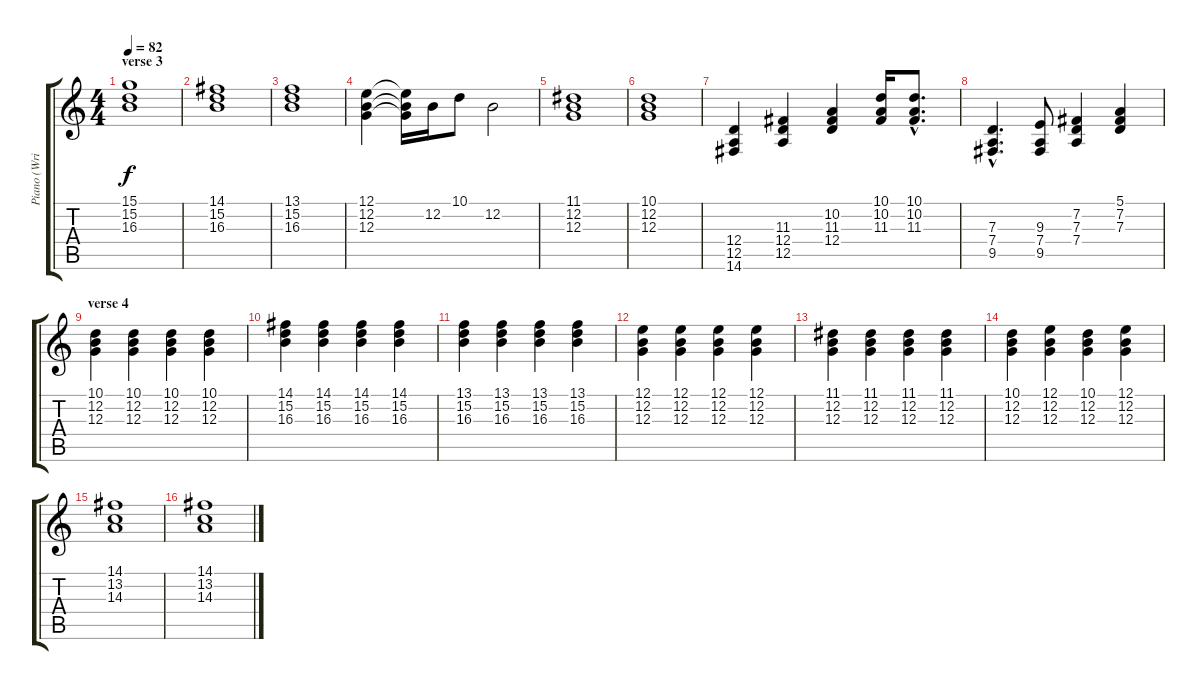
\track ("Piano (Wright)" "Piano (Wri") {instrument acousticgrandpiano}
\staff {score tabs}
\tuning (E4 B3 G3 D3 A2 E2) {hide}
\ts (4 4)
\section ("" "verse 3")
\tempo 82
\clef g2
\ks c
(15.1 15.2 16.3).1{dy f} |
(14.1 15.2 16.3).1 |
(13.1 15.2 16.3).1 |
(12.1 12.2 12.3).4 (12.1{t} 12.2{t} 12.3{t}).16 12.2.16 10.1.8 12.2.2 |
(11.1 12.2 12.3).1 |
(10.1 12.2 12.3).1 |
(12.4 12.5 14.6).4 (11.3 12.4 12.5).4 (10.2 11.3 12.4).4 (10.1 10.2 11.3).16 (10.1{hac} 10.2{hac} 11.3{hac}).8{d} |
(7.3{hac} 7.4{hac} 9.5{hac}).4{d} (9.3 7.4 9.5).8 (7.2 7.3 7.4).4 (5.1 7.2 7.3).4 |
\section ("" "verse 4")
(10.1 12.2 12.3).4 (10.1 12.2 12.3).4 (10.1 12.2 12.3).4 (10.1 12.2 12.3).4 |
(14.1 15.2 16.3).4 (14.1 15.2 16.3).4 (14.1 15.2 16.3).4 (14.1 15.2 16.3).4 |
(13.1 15.2 16.3).4 (13.1 15.2 16.3).4 (13.1 15.2 16.3).4 (13.1 15.2 16.3).4 |
(12.1 12.2 12.3).4 (12.1 12.2 12.3).4 (12.1 12.2 12.3).4 (12.1 12.2 12.3).4 |
(11.1 12.2 12.3).4 (11.1 12.2 12.3).4 (11.1 12.2 12.3).4 (11.1 12.2 12.3).4 |
(10.1 12.2 12.3).4 (12.1 12.2 12.3).4 (10.1 12.2 12.3).4 (12.1 12.2 12.3).4 |
(14.1 13.2 14.3).1 |
(14.1 13.2 14.3).1
